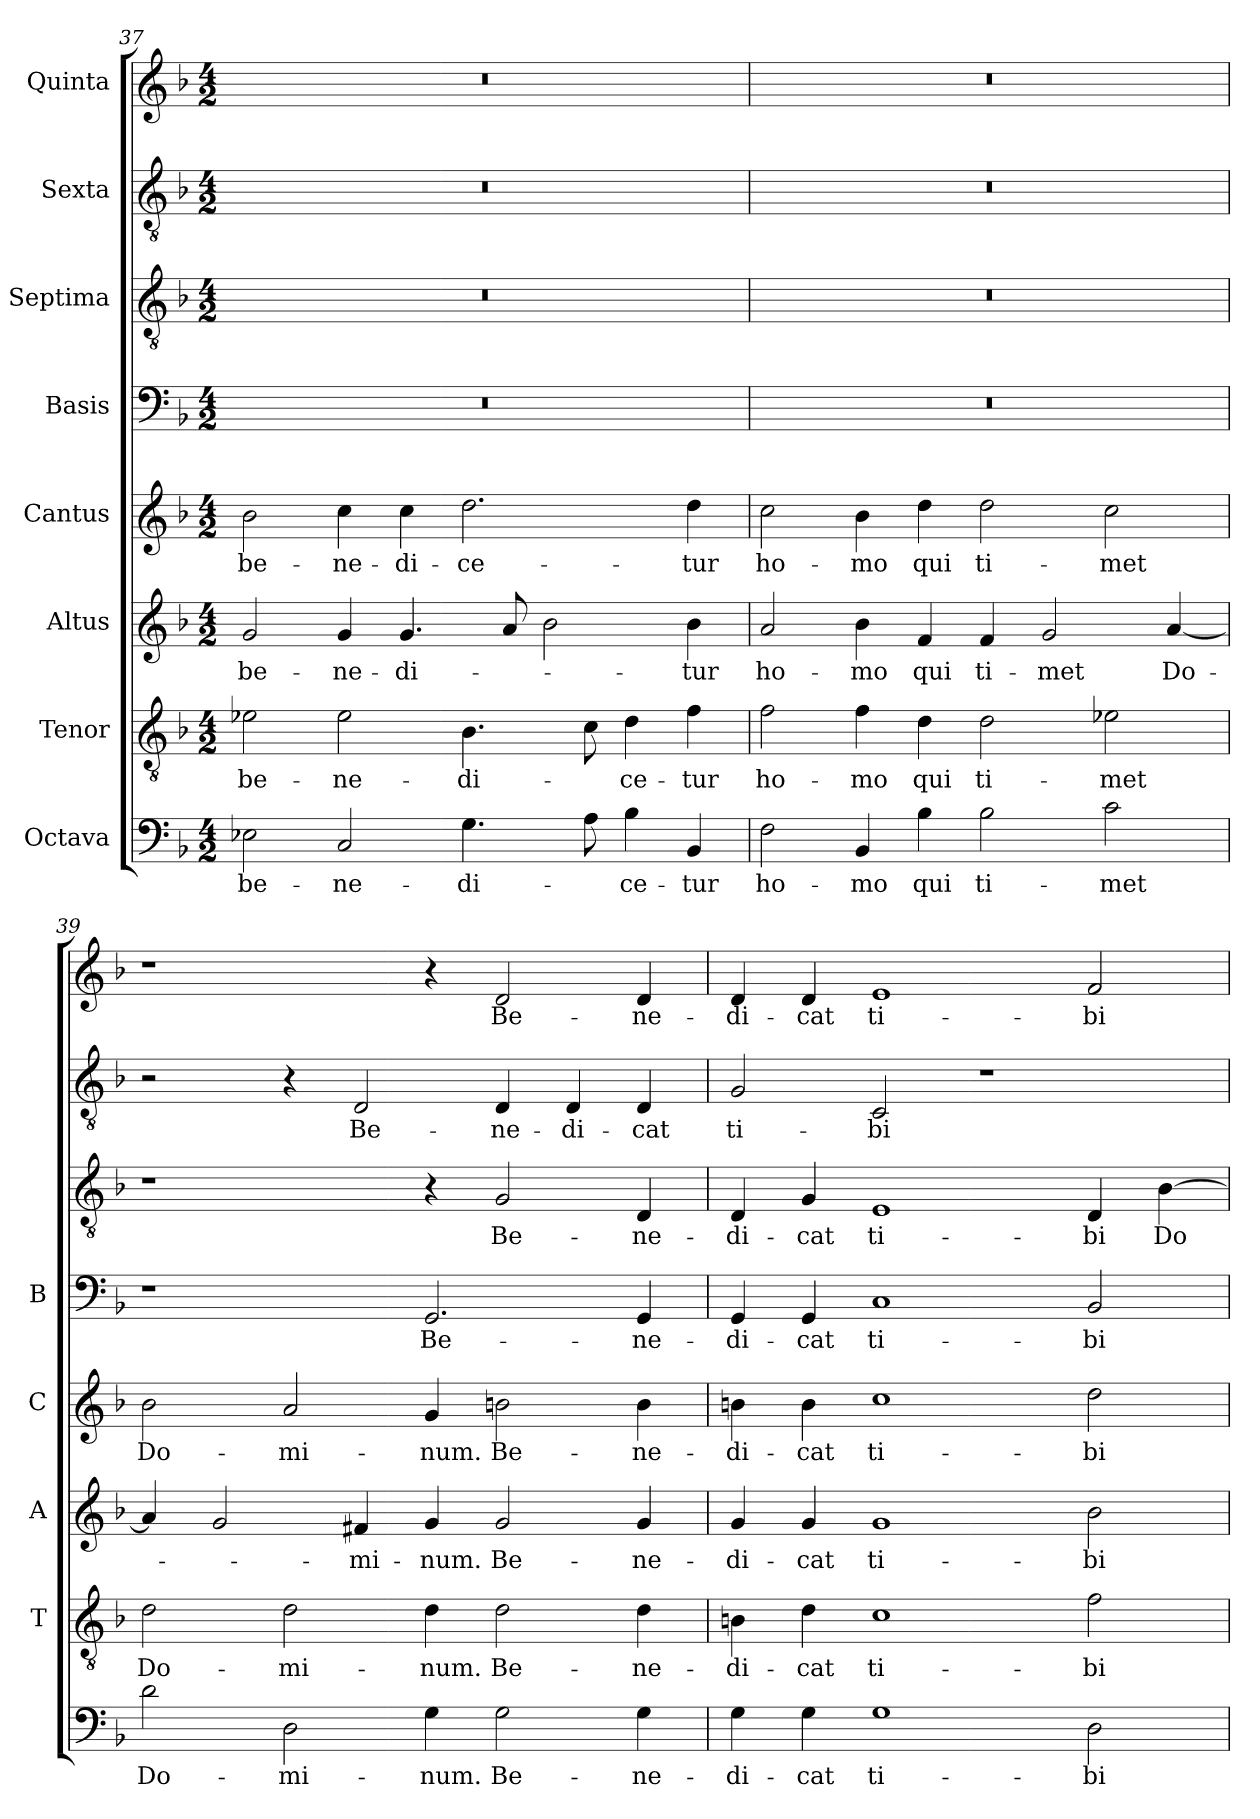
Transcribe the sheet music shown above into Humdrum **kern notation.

**kern	**text	**kern	**text	**kern	**text	**kern	**text	**kern	**text	**kern	**text	**kern	**text	**kern	**text
*part8	*part8	*part7	*part7	*part6	*part6	*part5	*part5	*part4	*part4	*part3	*part3	*part2	*part2	*part1	*part1
*staff8	*staff8	*staff7	*staff7	*staff6	*staff6	*staff5	*staff5	*staff4	*staff4	*staff3	*staff3	*staff2	*staff2	*staff1	*staff1
*I"Octava	*	*I"Tenor	*	*I"Altus	*	*I"Cantus	*	*I"Basis	*	*I"Septima	*	*I"Sexta	*	*I"Quinta	*
*	*	*I'T	*	*I'A	*	*I'C	*	*I'B	*	*	*	*	*	*	*
*clefF4	*	*clefGv2	*	*clefG2	*	*clefG2	*	*clefF4	*	*clefGv2	*	*clefGv2	*	*clefG2	*
*k[b-]	*	*k[b-]	*	*k[b-]	*	*k[b-]	*	*k[b-]	*	*k[b-]	*	*k[b-]	*	*k[b-]	*
*F:	*	*F:	*	*F:	*	*F:	*	*F:	*	*F:	*	*F:	*	*F:	*
*M4/2	*	*M4/2	*	*M4/2	*	*M4/2	*	*M4/2	*	*M4/2	*	*M4/2	*	*M4/2	*
=37	=37	=37	=37	=37	=37	=37	=37	=37	=37	=37	=37	=37	=37	=37	=37
!	!LO:LY:b	!	!LO:LY:b	!	!LO:LY:b	!	!LO:LY:b	!	!	!	!	!	!	!	!
2E-X\	be-	2e-X\	be-	2g/	be-	2b-\	be-	0r	.	0r	.	0r	.	0r	.
!	!LO:LY:b	!	!LO:LY:b	!	!LO:LY:b	!	!LO:LY:b	!	!	!	!	!	!	!	!
2C/	-ne-	2e-\	-ne-	4g/	-ne-	4cc\	-ne-	.	.	.	.	.	.	.	.
!	!	!	!	!	!LO:LY:b	!	!LO:LY:b	!	!	!	!	!	!	!	!
.	.	.	.	4.g/	-di-	4cc\	-di-	.	.	.	.	.	.	.	.
!	!LO:LY:b	!	!LO:LY:b	!	!	!	!LO:LY:b	!	!	!	!	!	!	!	!
4.G\	-di-	4.B-\	-di-	.	.	2.dd\	-ce-	.	.	.	.	.	.	.	.
.	.	.	.	8a/	.	.	.	.	.	.	.	.	.	.	.
.	.	.	.	2b-\	.	.	.	.	.	.	.	.	.	.	.
8A\	.	8c\	.	.	.	.	.	.	.	.	.	.	.	.	.
!	!LO:LY:b	!	!LO:LY:b	!	!	!	!	!	!	!	!	!	!	!	!
4B-\	-ce-	4d\	-ce-	.	.	.	.	.	.	.	.	.	.	.	.
!	!LO:LY:b	!	!LO:LY:b	!	!LO:LY:b	!	!LO:LY:b	!	!	!	!	!	!	!	!
4BB-/	-tur	4f\	-tur	4b-\	-tur	4dd\	-tur	.	.	.	.	.	.	.	.
!!LO:PB:g=z
=38	=38	=38	=38	=38	=38	=38	=38	=38	=38	=38	=38	=38	=38	=38	=38
!	!LO:LY:b	!	!LO:LY:b	!	!LO:LY:b	!	!LO:LY:b	!	!	!	!	!	!	!	!
2F\	ho-	2f\	ho-	2a/	ho-	2cc\	ho-	0r	.	0r	.	0r	.	0r	.
!	!LO:LY:b	!	!LO:LY:b	!	!LO:LY:b	!	!LO:LY:b	!	!	!	!	!	!	!	!
4BB-/	-mo	4f\	-mo	4b-\	-mo	4b-\	-mo	.	.	.	.	.	.	.	.
!	!LO:LY:b	!	!LO:LY:b	!	!LO:LY:b	!	!LO:LY:b	!	!	!	!	!	!	!	!
4B-\	qui	4d\	qui	4f/	qui	4dd\	qui	.	.	.	.	.	.	.	.
!	!LO:LY:b	!	!LO:LY:b	!	!LO:LY:b	!	!LO:LY:b	!	!	!	!	!	!	!	!
2B-\	ti-	2d\	ti-	4f/	ti-	2dd\	ti-	.	.	.	.	.	.	.	.
!	!	!	!	!	!LO:LY:b	!	!	!	!	!	!	!	!	!	!
.	.	.	.	2g/	-met	.	.	.	.	.	.	.	.	.	.
!	!LO:LY:b	!	!LO:LY:b	!	!	!	!LO:LY:b	!	!	!	!	!	!	!	!
2c\	-met	2e-X\	-met	.	.	2cc\	-met	.	.	.	.	.	.	.	.
!	!	!	!	!	!LO:LY:b	!	!	!	!	!	!	!	!	!	!
.	.	.	.	[4a/	Do-	.	.	.	.	.	.	.	.	.	.
=39	=39	=39	=39	=39	=39	=39	=39	=39	=39	=39	=39	=39	=39	=39	=39
!	!LO:LY:b	!	!LO:LY:b	!	!	!	!LO:LY:b	!	!	!	!	!	!	!	!
2d\	Do-	2d\	Do-	4a/]	.	2b-\	Do-	1r	.	1r	.	2r	.	1r	.
.	.	.	.	2g/	.	.	.	.	.	.	.	.	.	.	.
!	!LO:LY:b	!	!LO:LY:b	!	!	!	!LO:LY:b	!	!	!	!	!	!	!	!
2D\	-mi-	2d\	-mi-	.	.	2a/	-mi-	.	.	.	.	4r	.	.	.
!	!	!	!	!	!LO:LY:b	!	!	!	!	!	!	!	!LO:LY:b	!	!
.	.	.	.	4f#X/	-mi-	.	.	.	.	.	.	2D/	Be-	.	.
!	!LO:LY:b	!	!LO:LY:b	!	!LO:LY:b	!	!LO:LY:b	!	!LO:LY:b	!	!	!	!	!	!
4G\	-num.	4d\	-num.	4g/	-num.	4g/	-num.	2.GG/	Be-	4r	.	.	.	4r	.
!	!LO:LY:b	!	!LO:LY:b	!	!LO:LY:b	!	!LO:LY:b	!	!	!	!LO:LY:b	!	!LO:LY:b	!	!LO:LY:b
2G\	Be-	2d\	Be-	2g/	Be-	2bn\	Be-	.	.	2G/	Be-	4D/	-ne-	2d/	Be-
!	!	!	!	!	!	!	!	!	!	!	!	!	!LO:LY:b	!	!
.	.	.	.	.	.	.	.	.	.	.	.	4D/	-di-	.	.
!	!LO:LY:b	!	!LO:LY:b	!	!LO:LY:b	!	!LO:LY:b	!	!LO:LY:b	!	!LO:LY:b	!	!LO:LY:b	!	!LO:LY:b
4G\	-ne-	4d\	-ne-	4g/	-ne-	4b\	-ne-	4GG/	-ne-	4D/	-ne-	4D/	-cat	4d/	-ne-
=40	=40	=40	=40	=40	=40	=40	=40	=40	=40	=40	=40	=40	=40	=40	=40
!	!LO:LY:b	!	!LO:LY:b	!	!LO:LY:b	!	!LO:LY:b	!	!LO:LY:b	!	!LO:LY:b	!	!LO:LY:b	!	!LO:LY:b
4G\	-di-	4Bn\	-di-	4g/	-di-	4bn\	-di-	4GG/	-di-	4D/	-di-	2G/	ti-	4d/	-di-
!	!LO:LY:b	!	!LO:LY:b	!	!LO:LY:b	!	!LO:LY:b	!	!LO:LY:b	!	!LO:LY:b	!	!	!	!LO:LY:b
4G\	-cat	4d\	-cat	4g/	-cat	4b\	-cat	4GG/	-cat	4G/	-cat	.	.	4d/	-cat
!	!LO:LY:b	!	!LO:LY:b	!	!LO:LY:b	!	!LO:LY:b	!	!LO:LY:b	!	!LO:LY:b	!	!LO:LY:b	!	!LO:LY:b
1G	ti-	1c	ti-	1g	ti-	1cc	ti-	1C	ti-	1E	ti-	2C/	-bi	1e	ti-
.	.	.	.	.	.	.	.	.	.	.	.	1r	.	.	.
!	!LO:LY:b	!	!LO:LY:b	!	!LO:LY:b	!	!LO:LY:b	!	!LO:LY:b	!	!LO:LY:b	!	!	!	!LO:LY:b
2D\	-bi	2f\	-bi	2b-\	-bi	2dd\	-bi	2BB-/	-bi	4D/	-bi	.	.	2f/	-bi
!	!	!	!	!	!	!	!	!	!	!	!LO:LY:b	!	!	!	!
.	.	.	.	.	.	.	.	.	.	[4B-\	Do-	.	.	.	.
=	=	=	=	=	=	=	=	=	=	=	=	=	=	=	=
*-	*-	*-	*-	*-	*-	*-	*-	*-	*-	*-	*-	*-	*-	*-	*-
